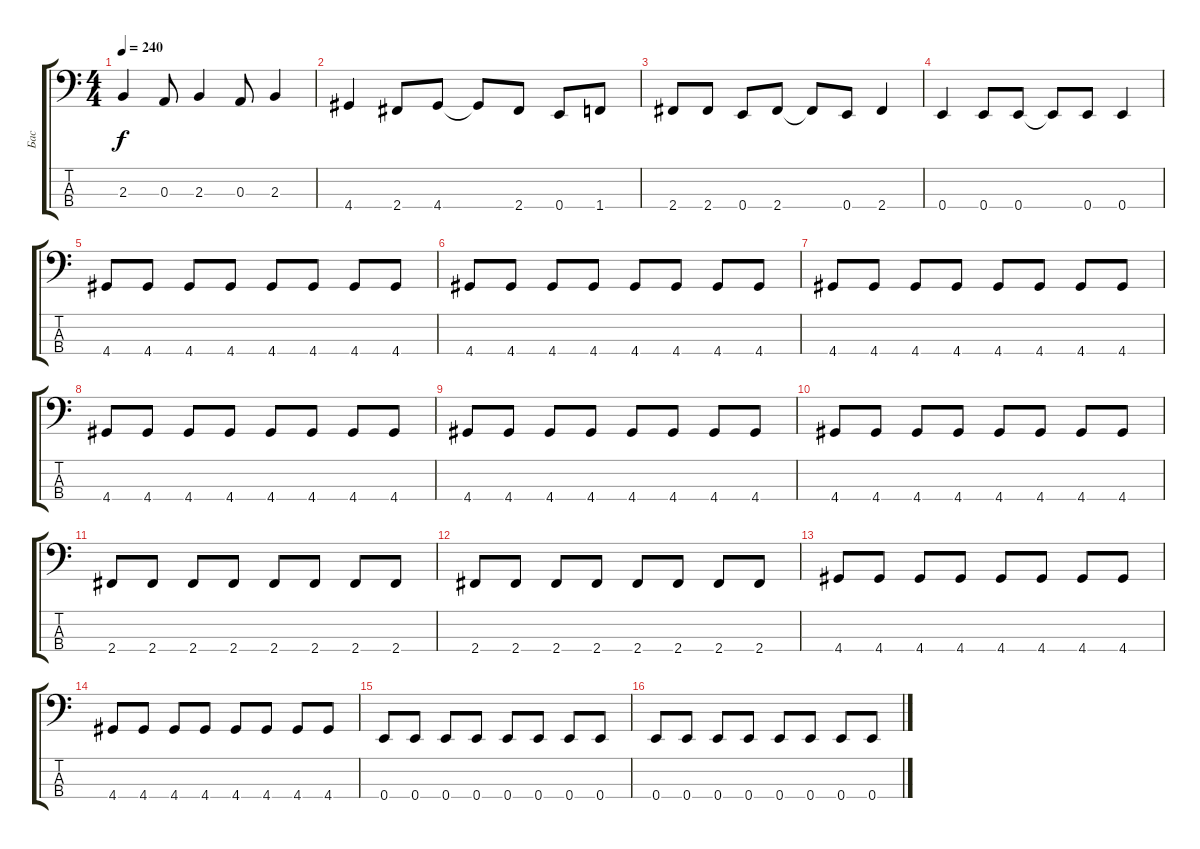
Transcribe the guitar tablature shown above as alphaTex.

\track ("Бас" "Бас") {instrument electricbassfinger}
\staff {score tabs}
\tuning (G2 D2 A1 E1) {hide}
\ts (4 4)
\tempo 240
\clef f4
\ks c
2.3.4{dy f} 0.3.8 2.3.4 0.3.8 2.3.4 |
4.4.4 2.4.8 4.4.8 4.4{t}.8 2.4.8 0.4.8 1.4.8 |
2.4.8 2.4.8 0.4.8 2.4.8 2.4{t}.8 0.4.8 2.4.4 |
0.4.4 0.4.8 0.4.8 0.4{t}.8 0.4.8 0.4.4 |
4.4.8 4.4.8 4.4.8 4.4.8 4.4.8 4.4.8 4.4.8 4.4.8 |
4.4.8 4.4.8 4.4.8 4.4.8 4.4.8 4.4.8 4.4.8 4.4.8 |
4.4.8 4.4.8 4.4.8 4.4.8 4.4.8 4.4.8 4.4.8 4.4.8 |
4.4.8 4.4.8 4.4.8 4.4.8 4.4.8 4.4.8 4.4.8 4.4.8 |
4.4.8 4.4.8 4.4.8 4.4.8 4.4.8 4.4.8 4.4.8 4.4.8 |
4.4.8 4.4.8 4.4.8 4.4.8 4.4.8 4.4.8 4.4.8 4.4.8 |
2.4.8 2.4.8 2.4.8 2.4.8 2.4.8 2.4.8 2.4.8 2.4.8 |
2.4.8 2.4.8 2.4.8 2.4.8 2.4.8 2.4.8 2.4.8 2.4.8 |
4.4.8 4.4.8 4.4.8 4.4.8 4.4.8 4.4.8 4.4.8 4.4.8 |
4.4.8 4.4.8 4.4.8 4.4.8 4.4.8 4.4.8 4.4.8 4.4.8 |
0.4.8 0.4.8 0.4.8 0.4.8 0.4.8 0.4.8 0.4.8 0.4.8 |
0.4.8 0.4.8 0.4.8 0.4.8 0.4.8 0.4.8 0.4.8 0.4.8
